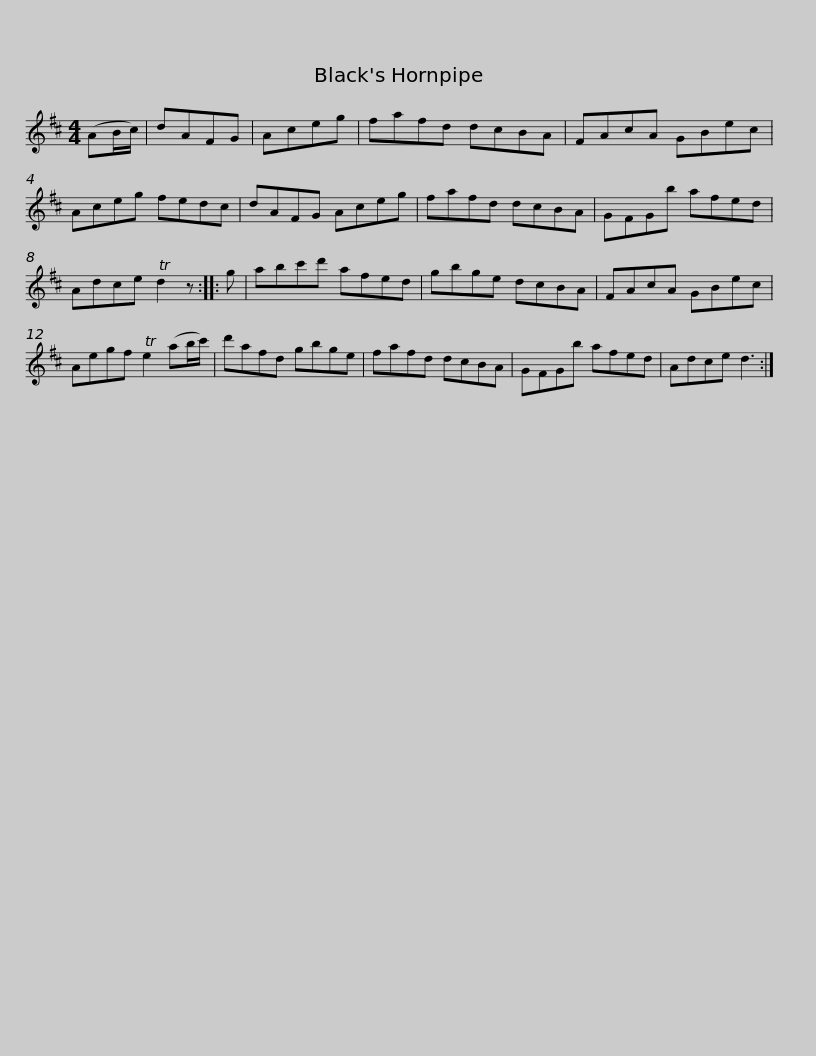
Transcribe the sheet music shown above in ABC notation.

X:1
L:1/8
M:4/4
I:linebreak $
K:D
V:1 treble
V:1
 (AB/c/) | dAFG | Aceg | fafd dcBA | FAcA GBec | %5
 Aceg fedc | dAFG Aceg |$ fafd dcBA | GFGb afed | Adce Td2 z :: %10
 g | abc'd' afed | gbge dcBA |$ FAcA GBec | Aegf Te2 (ab/c'/) | %15
 d'afd gbge | fafd dcBA | GFGb afed |$ Adce d3 :| %19
